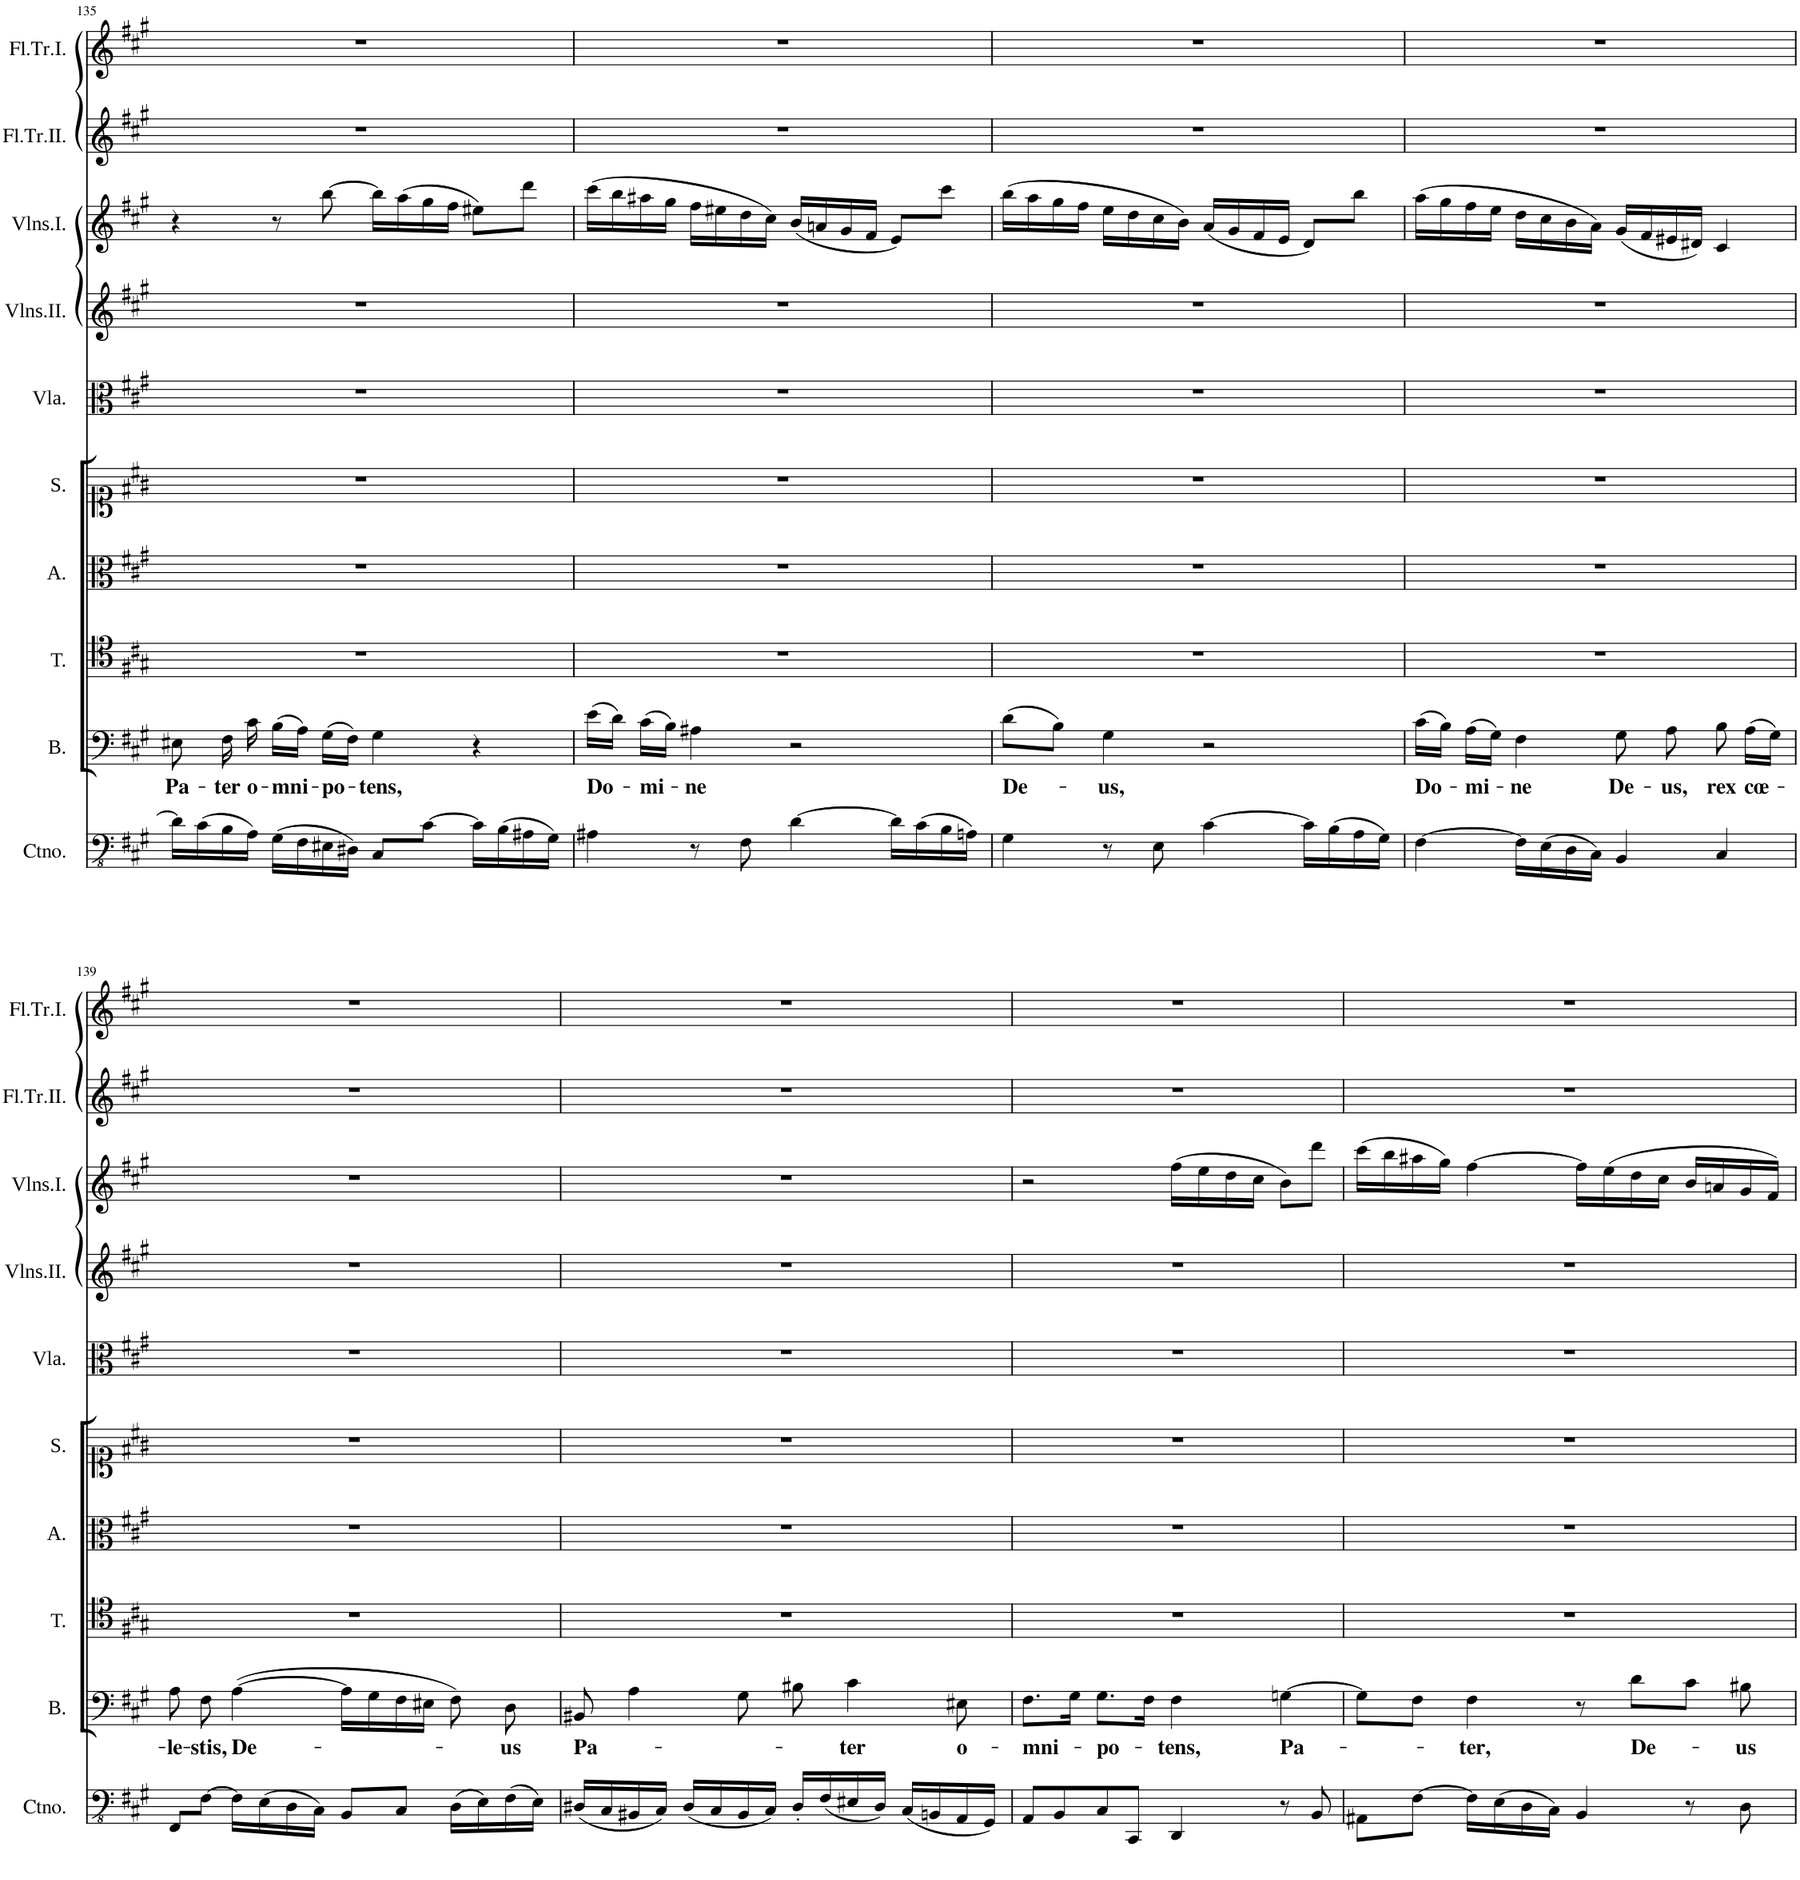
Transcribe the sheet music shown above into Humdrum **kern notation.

**kern	**kern	**text	**kern	**kern	**kern	**kern	**kern	**kern	**kern	**kern
*part10	*part9	*part9	*part8	*part7	*part6	*part5	*part4	*part3	*part2	*part1
*staff10	*staff9	*staff9	*staff8	*staff7	*staff6	*staff5	*staff4	*staff3	*staff2	*staff1
*I"Continuo.	*I"Basso.	*	*I"Tenore.	*I"Alto.	*I"Soprano.	*I"Viola	*I"Violino II.	*I"Violino I.	*I"Flauto Traverso II.	*I"Flauto Traverso I.
*I'Ctno.	*I'B.	*	*I'T.	*I'A.	*I'S.	*I'Vla.	*	*	*I'Fl.Tr.II.	*I'Fl.Tr.I.
!!LO:PB:g=z
*clefFv4	*clefF4	*	*clefC4	*clefC3	*clefC1	*clefC3	*clefG2	*clefG2	*clefG2	*clefG2
*k[f#c#g#]	*k[f#c#g#]	*	*k[f#c#g#]	*k[f#c#g#]	*k[f#c#g#]	*k[f#c#g#]	*k[f#c#g#]	*k[f#c#g#]	*k[f#c#g#]	*k[f#c#g#]
*M4/4	*M4/4	*	*M4/4	*M4/4	*M4/4	*M4/4	*M4/4	*M4/4	*M4/4	*M4/4
*met(c)	*met(c)	*	*met(c)	*met(c)	*met(c)	*met(c)	*met(c)	*met(c)	*met(c)	*met(c)
=135	=135	=135	=135	=135	=135	=135	=135	=135	=135	=135
!	!	!LO:LY:b	!	!	!	!	!	!	!	!
16D\LL]	8E#X\	Pa-	1r	1r	1r	1r	1r	4r	1r	1r
(16C#\	.	.	.	.	.	.	.	.	.	.
!	!	!LO:LY:b	!	!	!	!	!	!	!	!
16BB\	16F#\	-ter	.	.	.	.	.	.	.	.
!	!	!LO:LY:b	!	!	!	!	!	!	!	!
16AA\JJ)	16c#\	o-	.	.	.	.	.	.	.	.
!	!	!LO:LY:b	!	!	!	!	!	!	!	!
(16GG#\LL	(16B\LL	-mni-	.	.	.	.	.	8r	.	.
16FF#\	16A\JJ)	.	.	.	.	.	.	.	.	.
!	!	!LO:LY:b	!	!	!	!	!	!	!	!
16EE#X\	(16G#\LL	-po-	.	.	.	.	.	[8bb\	.	.
16DD#X\JJ)	16F#\JJ)	.	.	.	.	.	.	.	.	.
!	!	!LO:LY:b	!	!	!	!	!	!	!	!
8CC#/L	4G#\	-tens,	.	.	.	.	.	16bb\LL]	.	.
.	.	.	.	.	.	.	.	(16aa\	.	.
[8C#\J	.	.	.	.	.	.	.	16gg#\	.	.
.	.	.	.	.	.	.	.	16ff#\JJ	.	.
16C#\LL]	4r	.	.	.	.	.	.	8ee#X\L)	.	.
(16BB\	.	.	.	.	.	.	.	.	.	.
16AA#X\	.	.	.	.	.	.	.	8ddd\J	.	.
16GG#\JJ)	.	.	.	.	.	.	.	.	.	.
=136	=136	=136	=136	=136	=136	=136	=136	=136	=136	=136
!	!	!LO:LY:b	!	!	!	!	!	!	!	!
4AA#X\	(16e\LL	Do-	1r	1r	1r	1r	1r	(16ccc#\LL	1r	1r
.	16d\JJ)	.	.	.	.	.	.	16bb\	.	.
!	!	!LO:LY:b	!	!	!	!	!	!	!	!
.	(16c#\LL	-mi-	.	.	.	.	.	16aa#X\	.	.
.	16B\JJ)	.	.	.	.	.	.	16gg#\JJ	.	.
!	!	!LO:LY:b	!	!	!	!	!	!	!	!
8r	4A#X\	-ne	.	.	.	.	.	16ff#\LL	.	.
.	.	.	.	.	.	.	.	16ee#X\	.	.
8FF#\	.	.	.	.	.	.	.	16dd\	.	.
.	.	.	.	.	.	.	.	16cc#\JJ)	.	.
[4D\	2r	.	.	.	.	.	.	(16b/LL	.	.
.	.	.	.	.	.	.	.	16an/	.	.
.	.	.	.	.	.	.	.	16g#/	.	.
.	.	.	.	.	.	.	.	16f#/JJ	.	.
16D\LL]	.	.	.	.	.	.	.	8e/L)	.	.
(16C#\	.	.	.	.	.	.	.	.	.	.
16BB\	.	.	.	.	.	.	.	8ccc#\J	.	.
16AAn\JJ)	.	.	.	.	.	.	.	.	.	.
=137	=137	=137	=137	=137	=137	=137	=137	=137	=137	=137
!	!	!LO:LY:b	!	!	!	!	!	!	!	!
4GG#\	(8d\L	De-	1r	1r	1r	1r	1r	(16bb\LL	1r	1r
.	.	.	.	.	.	.	.	16aa\	.	.
.	8B\J)	.	.	.	.	.	.	16gg#\	.	.
.	.	.	.	.	.	.	.	16ff#\JJ	.	.
!	!	!LO:LY:b	!	!	!	!	!	!	!	!
8r	4G#\	-us,	.	.	.	.	.	16ee\LL	.	.
.	.	.	.	.	.	.	.	16dd\	.	.
8EE\	.	.	.	.	.	.	.	16cc#\	.	.
.	.	.	.	.	.	.	.	16b\JJ)	.	.
[4C#\	2r	.	.	.	.	.	.	(16a/LL	.	.
.	.	.	.	.	.	.	.	16g#/	.	.
.	.	.	.	.	.	.	.	16f#/	.	.
.	.	.	.	.	.	.	.	16e/JJ	.	.
16C#\LL]	.	.	.	.	.	.	.	8d/L)	.	.
(16BB\	.	.	.	.	.	.	.	.	.	.
16AA\	.	.	.	.	.	.	.	8bb\J	.	.
16GG#\JJ)	.	.	.	.	.	.	.	.	.	.
=138	=138	=138	=138	=138	=138	=138	=138	=138	=138	=138
!	!	!LO:LY:b	!	!	!	!	!	!	!	!
[4FF#\	(16c#\LL	Do-	1r	1r	1r	1r	1r	(16aa\LL	1r	1r
.	16B\JJ)	.	.	.	.	.	.	16gg#\	.	.
!	!	!LO:LY:b	!	!	!	!	!	!	!	!
.	(16A\LL	-mi-	.	.	.	.	.	16ff#\	.	.
.	16G#\JJ)	.	.	.	.	.	.	16ee\JJ	.	.
!	!	!LO:LY:b	!	!	!	!	!	!	!	!
16FF#\LL]	4F#\	-ne	.	.	.	.	.	16dd\LL	.	.
(16EE\	.	.	.	.	.	.	.	16cc#\	.	.
16DD\	.	.	.	.	.	.	.	16b\	.	.
16CC#\JJ)	.	.	.	.	.	.	.	16a\JJ)	.	.
!	!	!LO:LY:b	!	!	!	!	!	!	!	!
4BBB/	8G#\	De-	.	.	.	.	.	(16g#/LL	.	.
.	.	.	.	.	.	.	.	16f#/	.	.
!	!	!LO:LY:b	!	!	!	!	!	!	!	!
.	8A\	-us,	.	.	.	.	.	16e#X/	.	.
.	.	.	.	.	.	.	.	16d#X/JJ)	.	.
!	!	!LO:LY:b	!	!	!	!	!	!	!	!
4CC#/	8B\	rex	.	.	.	.	.	4c#/	.	.
!	!	!LO:LY:b	!	!	!	!	!	!	!	!
.	(16A\LL	cœ-	.	.	.	.	.	.	.	.
.	16G#\JJ)	.	.	.	.	.	.	.	.	.
!!LO:LB:g=z
=139	=139	=139	=139	=139	=139	=139	=139	=139	=139	=139
!	!	!LO:LY:b	!	!	!	!	!	!	!	!
8FFF#/L	8A\	-le-	1r	1r	1r	1r	1r	1r	1r	1r
!	!	!LO:LY:b	!	!	!	!	!	!	!	!
[8FF#\J	8F#\	-stis,	.	.	.	.	.	.	.	.
!	!	!LO:LY:b	!	!	!	!	!	!	!	!
16FF#\LL]	([4A\	De-	.	.	.	.	.	.	.	.
(16EE\	.	.	.	.	.	.	.	.	.	.
16DD\	.	.	.	.	.	.	.	.	.	.
16CC#\JJ)	.	.	.	.	.	.	.	.	.	.
8BBB/L	16A\LL]	.	.	.	.	.	.	.	.	.
.	16G#\	.	.	.	.	.	.	.	.	.
8CC#/J	16F#\	.	.	.	.	.	.	.	.	.
.	16E#X\JJ	.	.	.	.	.	.	.	.	.
(16DD\LL	8F#\)	.	.	.	.	.	.	.	.	.
16EE\)	.	.	.	.	.	.	.	.	.	.
!	!	!LO:LY:b	!	!	!	!	!	!	!	!
(16FF#\	8D\	-us	.	.	.	.	.	.	.	.
16EE\JJ)	.	.	.	.	.	.	.	.	.	.
=140	=140	=140	=140	=140	=140	=140	=140	=140	=140	=140
!	!	!LO:LY:b	!	!	!	!	!	!	!	!
(16DD#X/LL	8BB#X/	Pa-	1r	1r	1r	1r	1r	1r	1r	1r
16CC#/	.	.	.	.	.	.	.	.	.	.
16BBB#X/	4A\	.	.	.	.	.	.	.	.	.
16CC#/JJ)	.	.	.	.	.	.	.	.	.	.
(16DD#/LL	.	.	.	.	.	.	.	.	.	.
16CC#/	.	.	.	.	.	.	.	.	.	.
16BBB#/	8G#\	.	.	.	.	.	.	.	.	.
16CC#/JJ)	.	.	.	.	.	.	.	.	.	.
16DD#'/LL	8B#X\	.	.	.	.	.	.	.	.	.
(16FF#/	.	.	.	.	.	.	.	.	.	.
!	!	!LO:LY:b	!	!	!	!	!	!	!	!
16EE#X/	4c#\	-ter	.	.	.	.	.	.	.	.
16DD#/JJ)	.	.	.	.	.	.	.	.	.	.
(16CC#/LL	.	.	.	.	.	.	.	.	.	.
16BBBn/	.	.	.	.	.	.	.	.	.	.
!	!	!LO:LY:b	!	!	!	!	!	!	!	!
16AAA/	8E#X\	o-	.	.	.	.	.	.	.	.
16GGG#/JJ)	.	.	.	.	.	.	.	.	.	.
=141	=141	=141	=141	=141	=141	=141	=141	=141	=141	=141
!	!	!LO:LY:b	!	!	!	!	!	!	!	!
8AAA/L	8.F#\L	-mni-	1r	1r	1r	1r	1r	2r	1r	1r
8BBB/	.	.	.	.	.	.	.	.	.	.
.	16G#\Jk	.	.	.	.	.	.	.	.	.
!	!	!LO:LY:b	!	!	!	!	!	!	!	!
8CC#/	8.G#\L	-po-	.	.	.	.	.	.	.	.
8CCC#/J	.	.	.	.	.	.	.	.	.	.
.	16F#\Jk	.	.	.	.	.	.	.	.	.
!	!	!LO:LY:b	!	!	!	!	!	!	!	!
4DDD/	4F#\	-tens,	.	.	.	.	.	(16ff#\LL	.	.
.	.	.	.	.	.	.	.	16ee\	.	.
.	.	.	.	.	.	.	.	16dd\	.	.
.	.	.	.	.	.	.	.	16cc#\JJ	.	.
!	!	!LO:LY:b	!	!	!	!	!	!	!	!
8r	[4Gn\	Pa-	.	.	.	.	.	8b\L)	.	.
8BBB/	.	.	.	.	.	.	.	8ddd\J	.	.
=142	=142	=142	=142	=142	=142	=142	=142	=142	=142	=142
8AAA#X\L	8G\L]	.	1r	1r	1r	1r	1r	(16ccc#\LL	1r	1r
.	.	.	.	.	.	.	.	16bb\	.	.
[8FF#\J	8F#\J	.	.	.	.	.	.	16aa#X\	.	.
.	.	.	.	.	.	.	.	16gg#\JJ)	.	.
!	!	!LO:LY:b	!	!	!	!	!	!	!	!
16FF#\LL]	4F#\	-ter,	.	.	.	.	.	[4ff#\	.	.
(16EE\	.	.	.	.	.	.	.	.	.	.
16DD\	.	.	.	.	.	.	.	.	.	.
16CC#\JJ)	.	.	.	.	.	.	.	.	.	.
4BBB/	8r	.	.	.	.	.	.	16ff#\LL]	.	.
.	.	.	.	.	.	.	.	(16ee\	.	.
!	!	!LO:LY:b	!	!	!	!	!	!	!	!
.	8d\L	De-	.	.	.	.	.	16dd\	.	.
.	.	.	.	.	.	.	.	16cc#\JJ	.	.
8r	8c#\J	.	.	.	.	.	.	16b/LL	.	.
.	.	.	.	.	.	.	.	16an/	.	.
!	!	!LO:LY:b	!	!	!	!	!	!	!	!
8DD\	8B#X\	-us	.	.	.	.	.	16g#/	.	.
.	.	.	.	.	.	.	.	16f#/JJ)	.	.
=	=	=	=	=	=	=	=	=	=	=
*-	*-	*-	*-	*-	*-	*-	*-	*-	*-	*-
